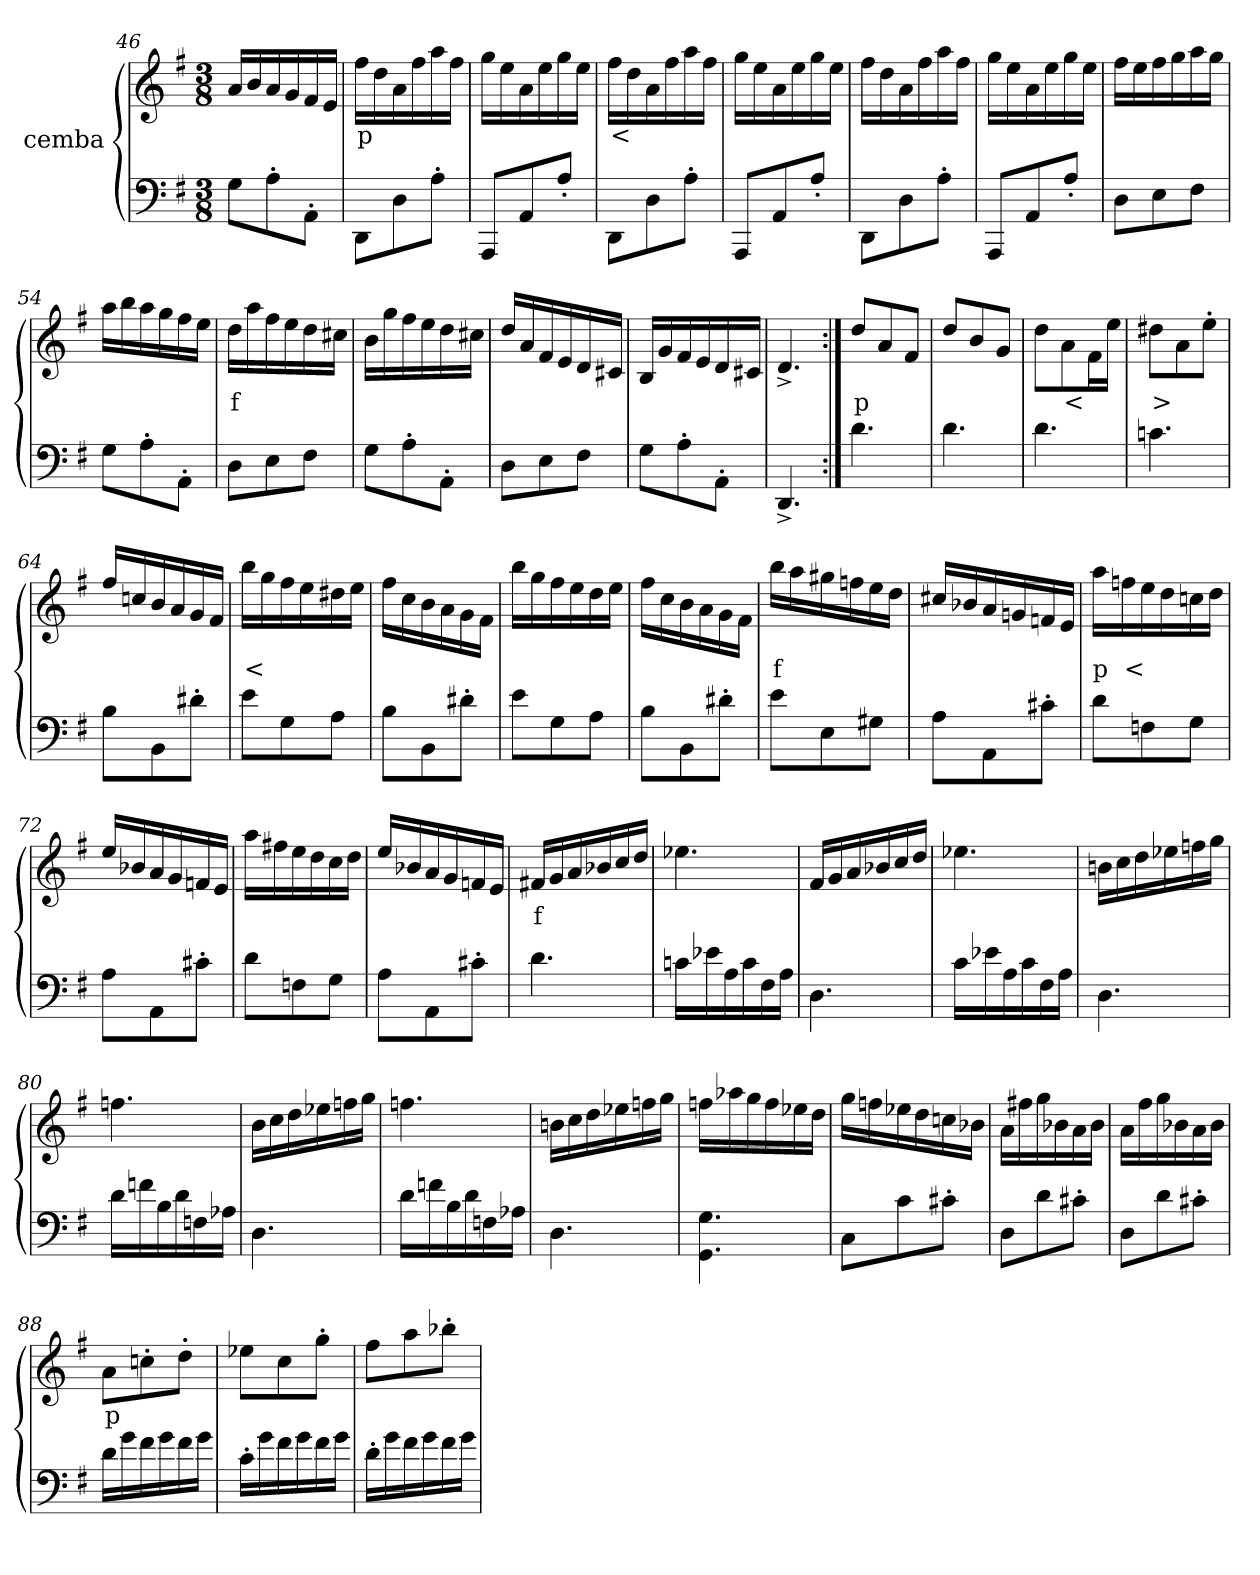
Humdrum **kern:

**kern	**kern	**text
*part2	*part1	*part1
*staff2	*staff1	*staff1
*I"cemba	*I"cemba	*
*clefF4	*clefG2	*
*k[f#]	*k[f#]	*
*G:	*G:	*
*M3/8	*M3/8	*
=46	=46	=46
8G\L	16a/LL	.
.	16b/	.
8A'>\	16a/	.
.	16g/	.
8AA'>\J	16f#/	.
.	16e/JJ	.
=47	=47	=47
8DD\L	16ff#\LL	p
.	16dd\	.
8D\	16a\	.
.	16ff#\	.
8A'>\J	16aa\	.
.	16ff#\JJ	.
=48	=48	=48
8AAA/L	16gg\LL	.
.	16ee\	.
8AA/	16a\	.
.	16ee\	.
8A'>/J	16gg\	.
.	16ee\JJ	.
=49	=49	=49
8DD\L	16ff#\LL	<
.	16dd\	.
8D\	16a\	.
.	16ff#\	.
8A'>\J	16aa\	.
.	16ff#\JJ	.
=50	=50	=50
8AAA/L	16gg\LL	.
.	16ee\	.
8AA/	16a\	.
.	16ee\	.
8A'>/J	16gg\	.
.	16ee\JJ	.
=51	=51	=51
8DD\L	16ff#\LL	.
.	16dd\	.
8D\	16a\	.
.	16ff#\	.
8A'>\J	16aa\	.
.	16ff#\JJ	.
=52	=52	=52
8AAA/L	16gg\LL	.
.	16ee\	.
8AA/	16a\	.
.	16ee\	.
8A'>/J	16gg\	.
.	16ee\JJ	.
=53	=53	=53
8D\L	16ff#\LL	.
.	16ee\	.
8E\	16ff#\	.
.	16gg\	.
8F#\J	16aa\	.
.	16gg\JJ	.
=54	=54	=54
8G\L	16aa\LL	.
.	16bb\	.
8A'>\	16aa\	.
.	16gg\	.
8AA'>\J	16ff#\	.
.	16ee\JJ	.
=55	=55	=55
8D\L	16dd\LL	f
.	16aa\	.
8E\	16ff#\	.
.	16ee\	.
8F#\J	16dd\	.
.	16cc#X\JJ	.
=56	=56	=56
8G\L	16b\LL	.
.	16gg\	.
8A'>\	16ff#\	.
.	16ee\	.
8AA'>\J	16dd\	.
.	16cc#X\JJ	.
=57	=57	=57
8D\L	16dd/LL	.
.	16a/	.
8E\	16f#/	.
.	16e/	.
8F#\J	16d/	.
.	16c#X/JJ	.
=58	=58	=58
8G\L	16B/LL	.
.	16g/	.
8A'>\	16f#/	.
.	16e/	.
8AA'>\J	16d/	.
.	16c#X/JJ	.
=59	=59	=59
4.DD^>/	4.d^>/	.
=60:|!	=60:|!	=60:|!
4.d\	8dd/L	p
.	8a/	.
.	8f#/J	.
=61	=61	=61
4.d\	8dd/L	.
.	8b/	.
.	8g/J	.
=62	=62	=62
4.d\	8dd\L	.
.	8a\	<
.	16f#\L	.
.	16ee\JJ	.
=63	=63	=63
4.cn\	8dd#X\L	>
.	8a\	.
.	8ee'>\J	.
=64	=64	=64
8B\L	16ff#/LL	.
.	16ccn/	.
8BB\	16b/	.
.	16a/	.
8d#X'>\J	16g/	.
.	16f#/JJ	.
=65	=65	=65
8e\L	16bb\LL	<
.	16gg\	.
8G\	16ff#\	.
.	16ee\	.
8A\J	16dd#X\	.
.	16ee\JJ	.
=66	=66	=66
8B\L	16ff#\LL	.
.	16cc\	.
8BB\	16b\	.
.	16a\	.
8d#X'>\J	16g\	.
.	16f#\JJ	.
=67	=67	=67
8e\L	16bb\LL	.
.	16gg\	.
8G\	16ff#\	.
.	16ee\	.
8A\J	16dd\	.
.	16ee\JJ	.
=68	=68	=68
8B\L	16ff#\LL	.
.	16cc\	.
8BB\	16b\	.
.	16a\	.
8d#X'>\J	16g\	.
.	16f#\JJ	.
=69	=69	=69
8e\L	16bb\LL	f
.	16aa\	.
8E\	16gg#X\	.
.	16ffn\	.
8G#X\J	16ee\	.
.	16dd\JJ	.
=70	=70	=70
8A\L	16cc#X/LL	.
.	16b-X/	.
8AA\	16a/	.
.	16gn/	.
8c#X'>\J	16fn/	.
.	16e/JJ	.
=71	=71	=71
8d\L	16aa\LL	p
.	16ffn\	<
8Fn\	16ee\	.
.	16dd\	.
8G\J	16ccn\	.
.	16dd\JJ	.
=72	=72	=72
8A\L	16ee/LL	.
.	16b-X/	.
8AA\	16a/	.
.	16g/	.
8c#X'>\J	16fn/	.
.	16e/JJ	.
=73	=73	=73
8d\L	16aa\LL	.
.	16ff#X\	.
8Fn\	16ee\	.
.	16dd\	.
8G\J	16cc\	.
.	16dd\JJ	.
=74	=74	=74
8A\L	16ee/LL	.
.	16b-X/	.
8AA\	16a/	.
.	16g/	.
8c#X'>\J	16fn/	.
.	16e/JJ	.
=75	=75	=75
4.d\	16f#X/LL	f
.	16g/	.
.	16a/	.
.	16b-X/	.
.	16cc/	.
.	16dd/JJ	.
=76	=76	=76
16cn\LL	4.ee-X\	.
16e-X\	.	.
16A\	.	.
16c\	.	.
16F#\	.	.
16A\JJ	.	.
=77	=77	=77
4.D\	16f#/LL	.
.	16g/	.
.	16a/	.
.	16b-X/	.
.	16cc/	.
.	16dd/JJ	.
=78	=78	=78
16c\LL	4.ee-X\	.
16e-X\	.	.
16A\	.	.
16c\	.	.
16F#\	.	.
16A\JJ	.	.
=79	=79	=79
4.D\	16bn\LL	.
.	16cc\	.
.	16dd\	.
.	16ee-X\	.
.	16ffn\	.
.	16gg\JJ	.
=80	=80	=80
16d\LL	4.ffn\	.
16fn\	.	.
16B\	.	.
16d\	.	.
16Fn\	.	.
16A-X\JJ	.	.
=81	=81	=81
4.D\	16b\LL	.
.	16cc\	.
.	16dd\	.
.	16ee-X\	.
.	16ffn\	.
.	16gg\JJ	.
=82	=82	=82
16d\LL	4.ffn\	.
16fn\	.	.
16B\	.	.
16d\	.	.
16Fn\	.	.
16A-X\JJ	.	.
=83	=83	=83
4.D\	16bn\LL	.
.	16cc\	.
.	16dd\	.
.	16ee-X\	.
.	16ffn\	.
.	16gg\JJ	.
=84	=84	=84
4.GG\ 4.G\	16ffn\LL	.
.	16aa-X\	.
.	16gg\	.
.	16ff\	.
.	16ee-X\	.
.	16dd\JJ	.
=85	=85	=85
8C\L	16gg\LL	.
.	16ffn\	.
8c\	16ee-X\	.
.	16dd\	.
8c#X'>\J	16ccn\	.
.	16b-X\JJ	.
=86	=86	=86
8D\L	16a\LL	.
.	16ff#X\	.
8d\	16gg\	.
.	16b-X\	.
8c#X'>\J	16a\	.
.	16b-\JJ	.
=87	=87	=87
8D\L	16a\LL	.
.	16ff#\	.
8d\	16gg\	.
.	16b-X\	.
8c#X'>\J	16a\	.
.	16b-\JJ	.
=88	=88	=88
16d\LL	8a\L	p
16g\	.	.
16f#\	8ccn'>\	.
16g\	.	.
16f#\	8dd'>\J	.
16g\JJ	.	.
=89	=89	=89
16c'>\LL	8ee-X\L	.
16g\	.	.
16f#\	8cc\	.
16g\	.	.
16f#\	8gg'>\J	.
16g\JJ	.	.
=90	=90	=90
16d'>\LL	8ff#\L	.
16g\	.	.
16f#\	8aa\	.
16g\	.	.
16f#\	8bb-X'>\J	.
16g\JJ	.	.
=	=	=
*-	*-	*-
